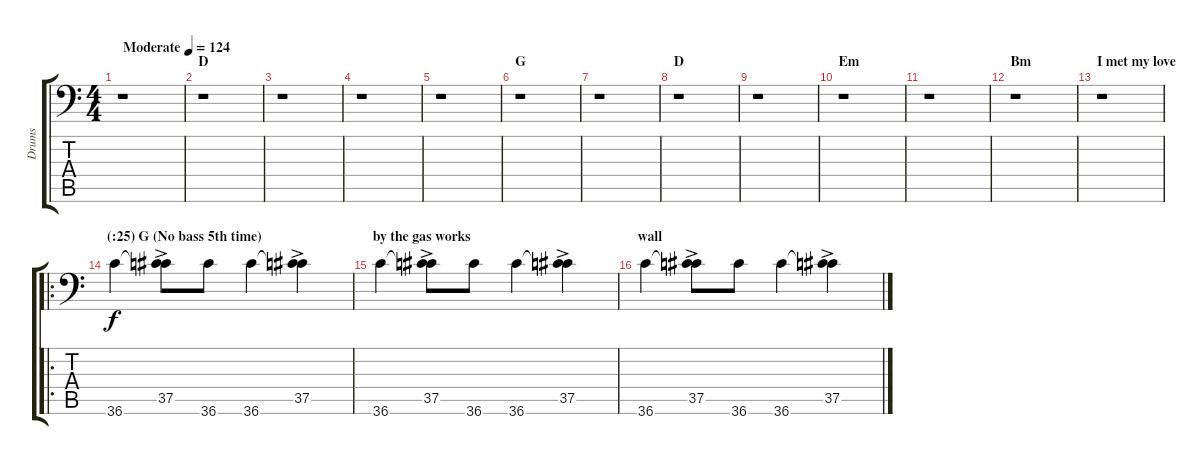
\track ("Drums" "Drums") {instrument acousticgrandpiano}
\staff {score tabs}
\tuning (C-1 C-1 C-1 C-1 C-1 C-1) {hide}
\ts (4 4)
\tempo (124 "Moderate")
\clef f4
\ks c
r.1{dy f instrument acousticgrandpiano} |
\section ("" "D")
r.1 |
r.1 |
r.1 |
r.1 |
\section ("" "G")
r.1 |
r.1 |
\section ("" "D")
r.1 |
r.1 |
\section ("" "Em")
r.1 |
r.1 |
\section ("" "Bm")
r.1 |
\section ("" "I met my love")
r.1 |
\ro
\section ("" "(:25) G (No bass 5th time)")
36.6.4 (37.5{ac} 36.6{t}).8 36.6.8 36.6.4 (37.5{ac} 36.6{t}).4 |
\section ("" "by the gas works ")
36.6.4 (37.5{ac} 36.6{t}).8 36.6.8 36.6.4 (37.5{ac} 36.6{t}).4 |
\section ("" "wall")
36.6.4 (37.5{ac} 36.6{t}).8 36.6.8 36.6.4 (37.5{ac} 36.6{t}).4
